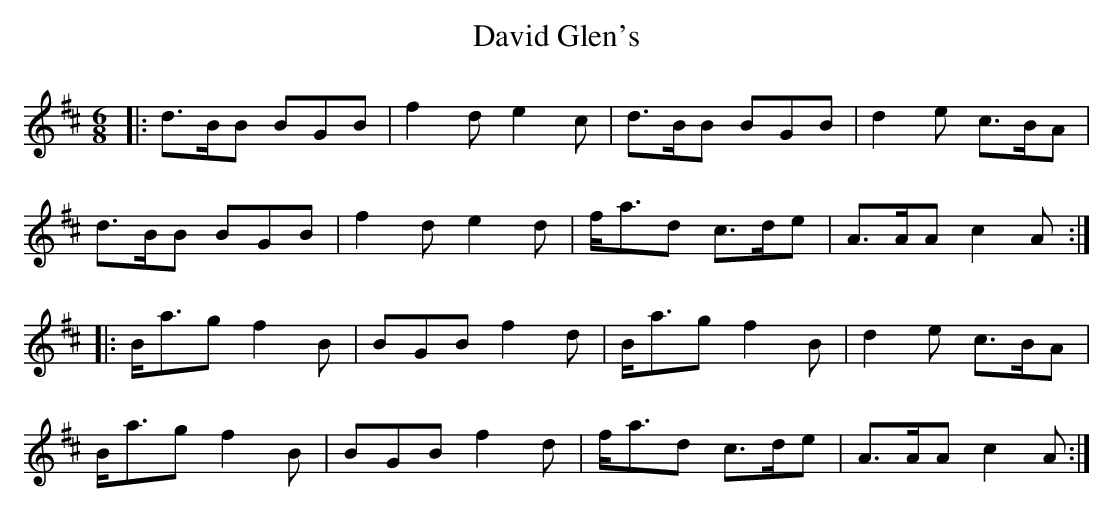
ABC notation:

X:1
T: David Glen's
M: 6/8
L: 1/8
K: Bmin
|:d>BB BGB|f2 d e2 c|d>BB BGB|d2 e c>BA|
d>BB BGB|f2 d e2 d|f<ad c>de|A>AA c2 A:|
|:B<ag f2 B|BGB f2 d|B<ag f2 B|d2 e c>BA|
B<ag f2 B|BGB f2 d|f<ad c>de|A>AA c2 A:|
